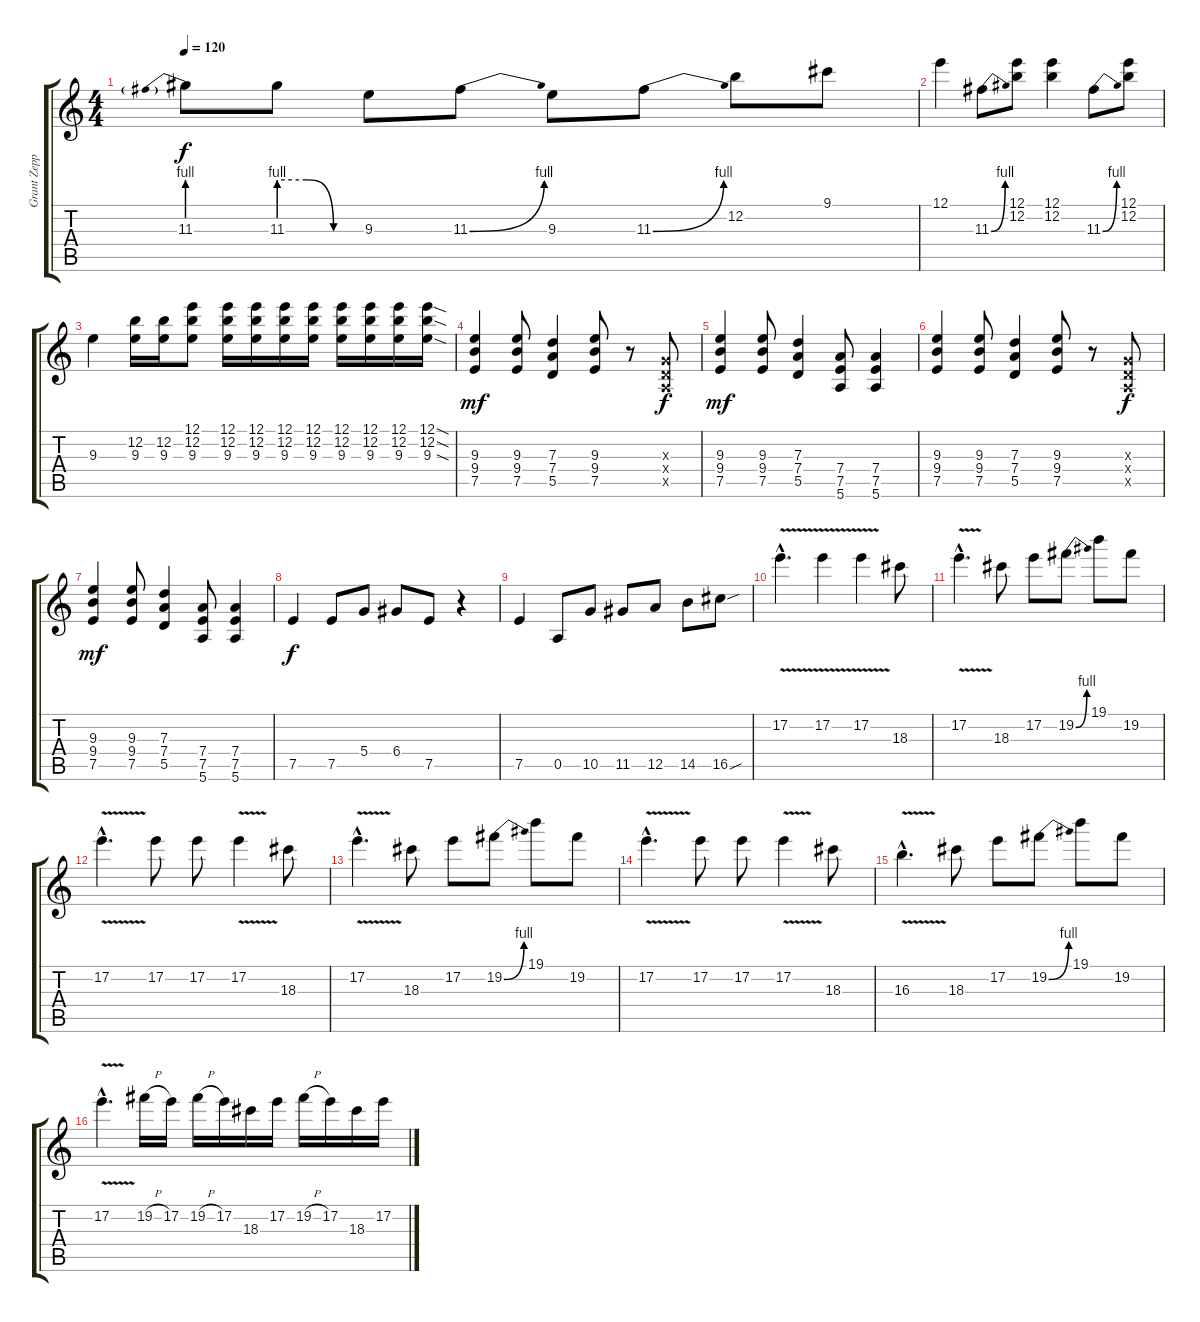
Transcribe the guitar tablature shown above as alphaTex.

\track ("Grant Zeppelin" "Grant Zepp") {instrument distortionguitar}
\staff {score tabs}
\tuning (E4 B3 G3 D3 A2 E2) {hide}
\ts (4 4)
\tempo 120
\clef g2
\ks c
11.3{be (prebend 0 4 60 4)}.8{dy f} 11.3{be (custom 0 4 20 4 40 0 60 0)}.8 9.3.8 11.3{be (bend 0 0 60 4)}.8 9.3.8 11.3{be (bend 0 0 60 4)}.8 12.2.8 9.1.8 |
12.1.4 11.3{be (bend 0 0 60 4)}.8 (12.1 12.2).8 (12.1 12.2).4 11.3{be (bend 0 0 60 4)}.8 (12.1 12.2).8 |
9.3.4 (12.2 9.3).16 (12.2 9.3).16 (12.1 12.2 9.3).8 (12.1 12.2 9.3).16 (12.1 12.2 9.3).16 (12.1 12.2 9.3).16 (12.1 12.2 9.3).16 (12.1 12.2 9.3).16 (12.1 12.2 9.3).16 (12.1 12.2 9.3).16 (12.1{sod} 12.2{sod} 9.3{sod}).16 |
(9.3 9.4 7.5).4{dy mf} (9.3 9.4 7.5).8 (7.3 7.4 5.5).4 (9.3 9.4 7.5).8 r.8 (0.3{x} 0.4{x} 0.5{x}).8{dy f} |
(9.3 9.4 7.5).4{dy mf} (9.3 9.4 7.5).8 (7.3 7.4 5.5).4 (7.4 7.5 5.6).8 (7.4 7.5 5.6).4 |
(9.3 9.4 7.5).4 (9.3 9.4 7.5).8 (7.3 7.4 5.5).4 (9.3 9.4 7.5).8 r.8 (0.3{x} 0.4{x} 0.5{x}).8{dy f} |
(9.3 9.4 7.5).4{dy mf} (9.3 9.4 7.5).8 (7.3 7.4 5.5).4 (7.4 7.5 5.6).8 (7.4 7.5 5.6).4 |
7.5.4{dy f} 7.5.8 5.4.8 6.4.8 7.5.8 r.4 |
7.5.4 0.5.8 10.5.8 11.5.8 12.5.8 14.5.8 16.5{sou}.8 |
17.2{v hac}.4{d volume 13} 17.2{v}.4 17.2{v}.4 18.3.8 |
17.2{v hac}.4{d} 18.3.8 17.2.8 19.2{be (bend 0 0 60 4)}.8 19.1.8 19.2.8 |
17.2{v hac}.4{d volume 12} 17.2.8 17.2.8 17.2{v}.4 18.3.8 |
17.2{v hac}.4{d} 18.3.8 17.2.8 19.2{be (bend 0 0 60 4)}.8 19.1.8 19.2.8 |
17.2{v hac}.4{d volume 11} 17.2.8 17.2.8 17.2{v}.4 18.3.8 |
16.3{v hac}.4{d} 18.3.8 17.2.8 19.2{be (bend 0 0 60 4)}.8 19.1.8 19.2.8 |
17.2{v hac}.4{d volume 10} 19.2{h}.16 17.2.16 19.2{h}.16 17.2.16 18.3.16 17.2.16 19.2{h}.16 17.2.16 18.3.16 17.2.16
